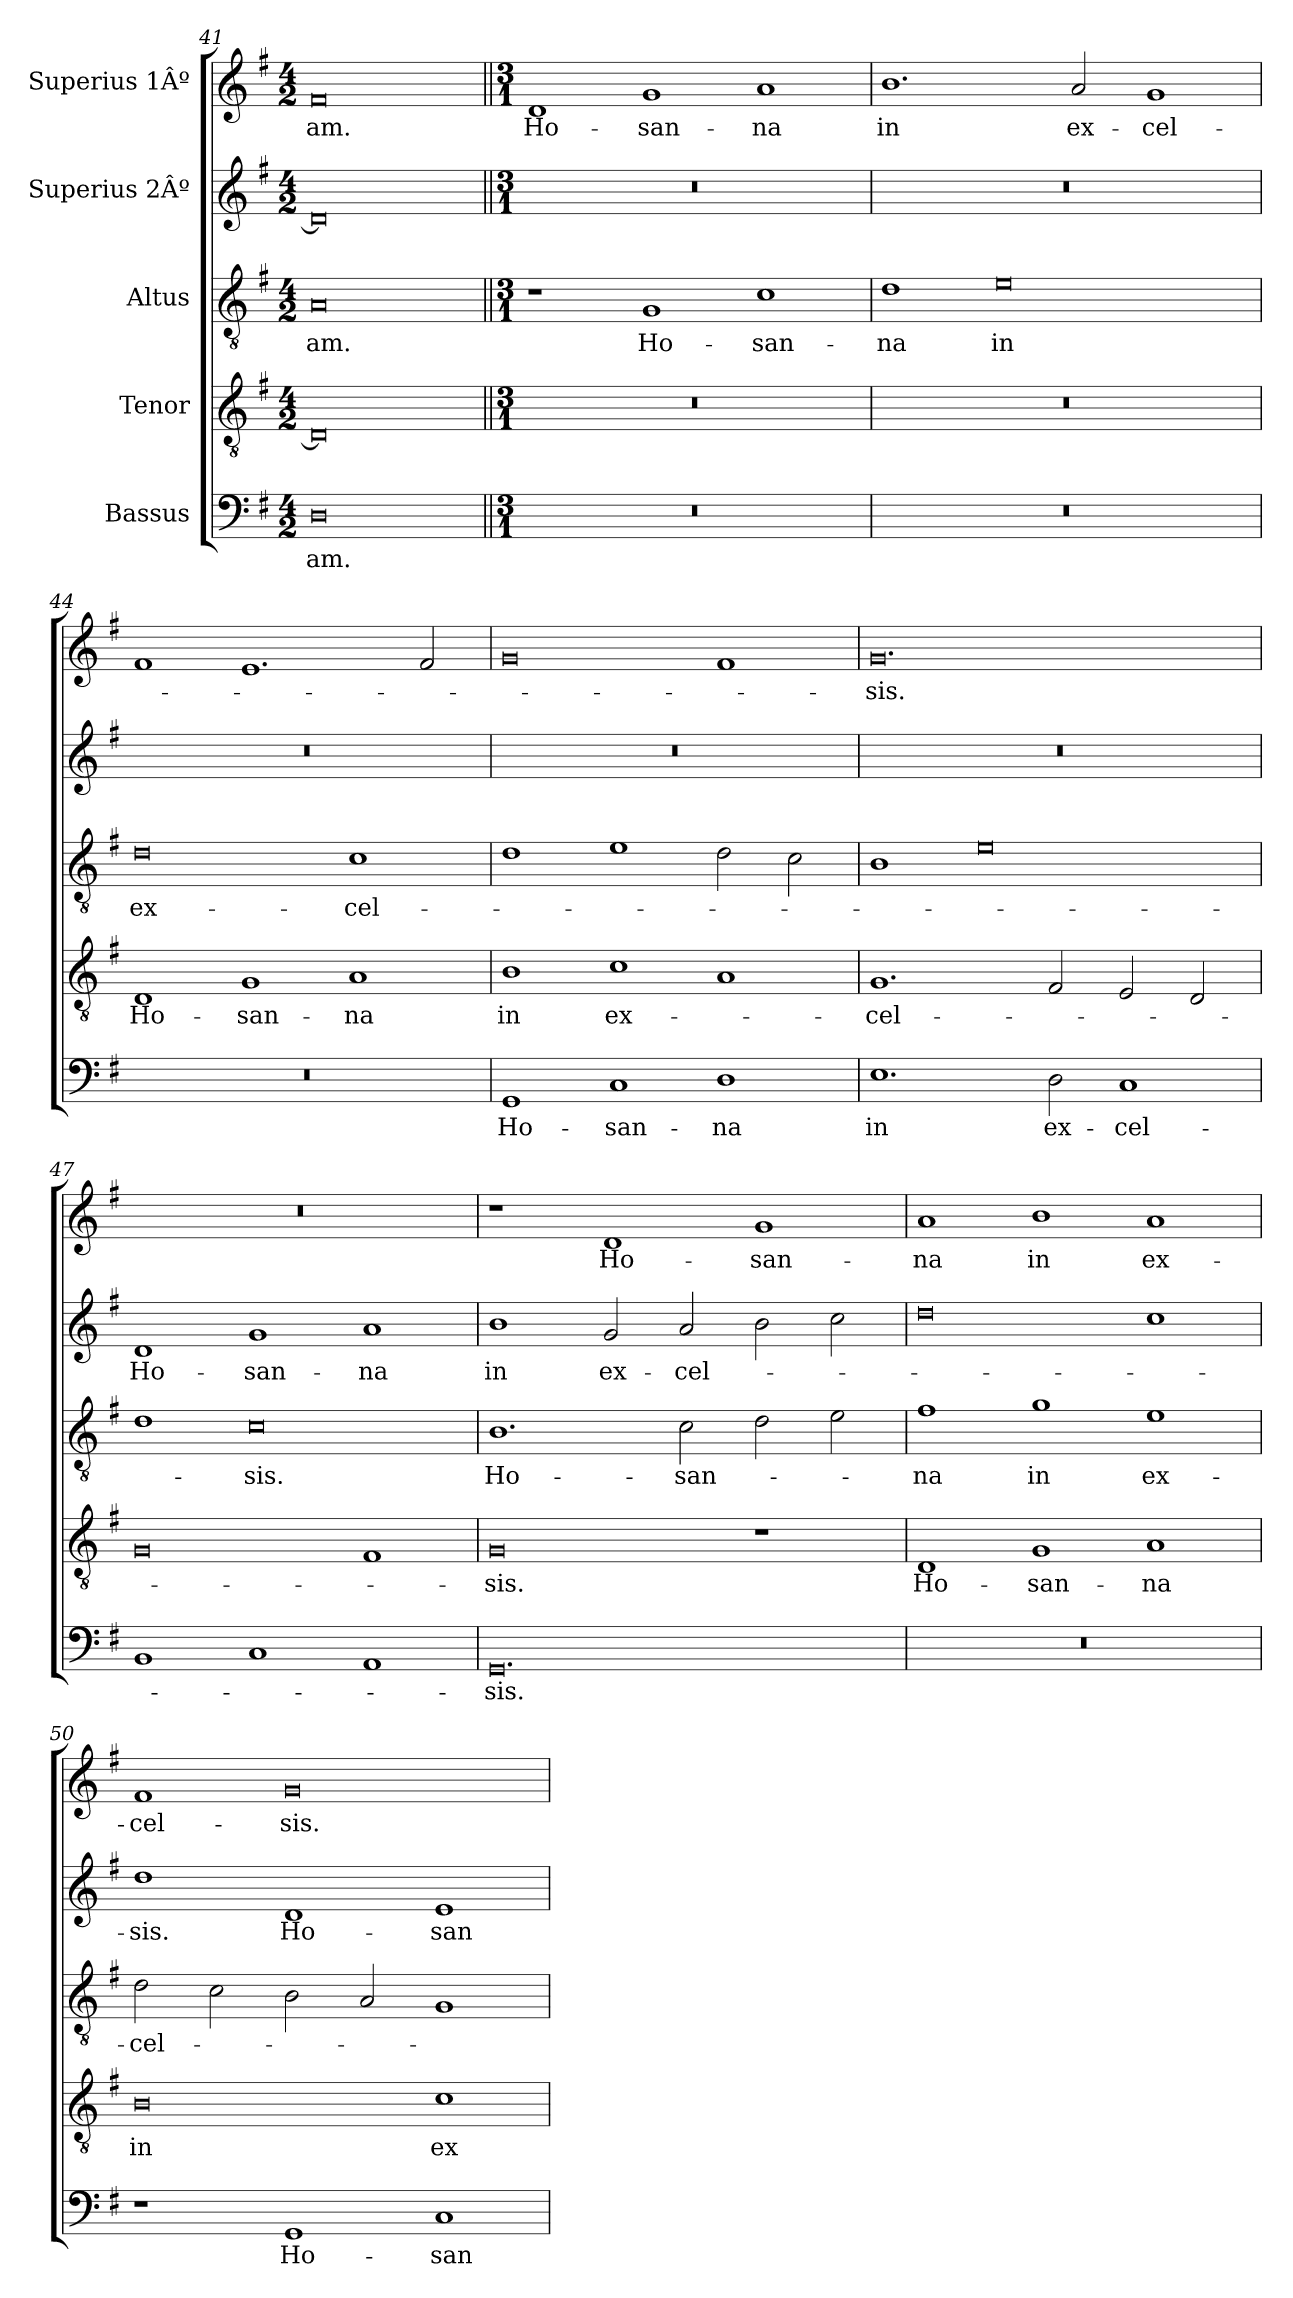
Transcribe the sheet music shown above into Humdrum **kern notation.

**kern	**text	**kern	**text	**kern	**text	**kern	**text	**kern	**text
*part5	*part5	*part4	*part4	*part3	*part3	*part2	*part2	*part1	*part1
*staff5	*staff5	*staff4	*staff4	*staff3	*staff3	*staff2	*staff2	*staff1	*staff1
*I"Bassus	*	*I"Tenor	*	*I"Altus	*	*I"Superius 2Âº	*	*I"Superius 1Âº	*
*clefF4	*	*clefGv2	*	*clefGv2	*	*clefG2	*	*clefG2	*
*k[f#]	*	*k[f#]	*	*k[f#]	*	*k[f#]	*	*k[f#]	*
*M4/2	*	*M4/2	*	*M4/2	*	*M4/2	*	*M4/2	*
=41	=41	=41	=41	=41	=41	=41	=41	=41	=41
0D\	-am.	0D/]	.	0A/	-am.	0d/]	.	0f#/	-am.
=42||	=42||	=42||	=42||	=42||	=42||	=42||	=42||	=42||	=42||
*M3/1	*	*M3/1	*	*M3/1	*	*M3/1	*	*M3/1	*
0.r	.	0.r	.	1r	.	0.r	.	1d/	Ho-
.	.	.	.	1G/	Ho-	.	.	1g/	-san-
.	.	.	.	1c\	-san-	.	.	1a/	-na
=43	=43	=43	=43	=43	=43	=43	=43	=43	=43
0.r	.	0.r	.	1d\	-na	0.r	.	1.b\	in
.	.	.	.	0e\	in	.	.	.	.
.	.	.	.	.	.	.	.	2a/	ex-
.	.	.	.	.	.	.	.	1g/	-cel-
=44	=44	=44	=44	=44	=44	=44	=44	=44	=44
0.r	.	1D/	Ho-	0d\	ex-	0.r	.	1f#/	.
.	.	1G/	-san-	.	.	.	.	1.e/	.
.	.	1A/	-na	1c\	-cel-	.	.	.	.
.	.	.	.	.	.	.	.	2f#/	.
=45	=45	=45	=45	=45	=45	=45	=45	=45	=45
1GG/	Ho-	1B\	in	1d\	.	0.r	.	0g/	.
1C/	-san-	1c\	ex-	1e\	.	.	.	.	.
1D\	-na	1A/	.	2d\	.	.	.	1f#/	.
.	.	.	.	2c\	.	.	.	.	.
=46	=46	=46	=46	=46	=46	=46	=46	=46	=46
1.E\	in	1.G/	-cel-	1B\	.	0.r	.	0.g/	-sis.
.	.	.	.	0e\	.	.	.	.	.
2D\	ex-	2F#/	.	.	.	.	.	.	.
1C/	-cel-	2E/	.	.	.	.	.	.	.
.	.	2D/	.	.	.	.	.	.	.
=47	=47	=47	=47	=47	=47	=47	=47	=47	=47
1BB/	.	0G/	.	1d\	.	1d/	Ho-	0.r	.
1C/	.	.	.	0c\	-sis.	1g/	-san-	.	.
1AA/	.	1F#/	.	.	.	1a/	-na	.	.
=48	=48	=48	=48	=48	=48	=48	=48	=48	=48
0.GG/	-sis.	0G/	-sis.	1.B\	Ho-	1b\	in	1r	.
.	.	.	.	.	.	2g/	ex-	1d/	Ho-
.	.	.	.	2c\	-san-	2a/	-cel-	.	.
.	.	1r	.	2d\	.	2b\	.	1g/	-san-
.	.	.	.	2e\	.	2cc\	.	.	.
=49	=49	=49	=49	=49	=49	=49	=49	=49	=49
0.r	.	1D/	Ho-	1f#\	-na	0dd\	.	1a/	-na
.	.	1G/	-san-	1g\	in	.	.	1b\	in
.	.	1A/	-na	1e\	ex-	1cc\	.	1a/	ex-
=50	=50	=50	=50	=50	=50	=50	=50	=50	=50
1r	.	0B\	in	2d\	-cel-	1dd\	-sis.	1f#/	-cel-
.	.	.	.	2c\	.	.	.	.	.
1GG/	Ho-	.	.	2B\	.	1d/	Ho-	0g/	-sis.
.	.	.	.	2A/	.	.	.	.	.
1C/	-san-	1c\	ex-	1G/	.	1e/	-san-	.	.
=	=	=	=	=	=	=	=	=	=
*-	*-	*-	*-	*-	*-	*-	*-	*-	*-
